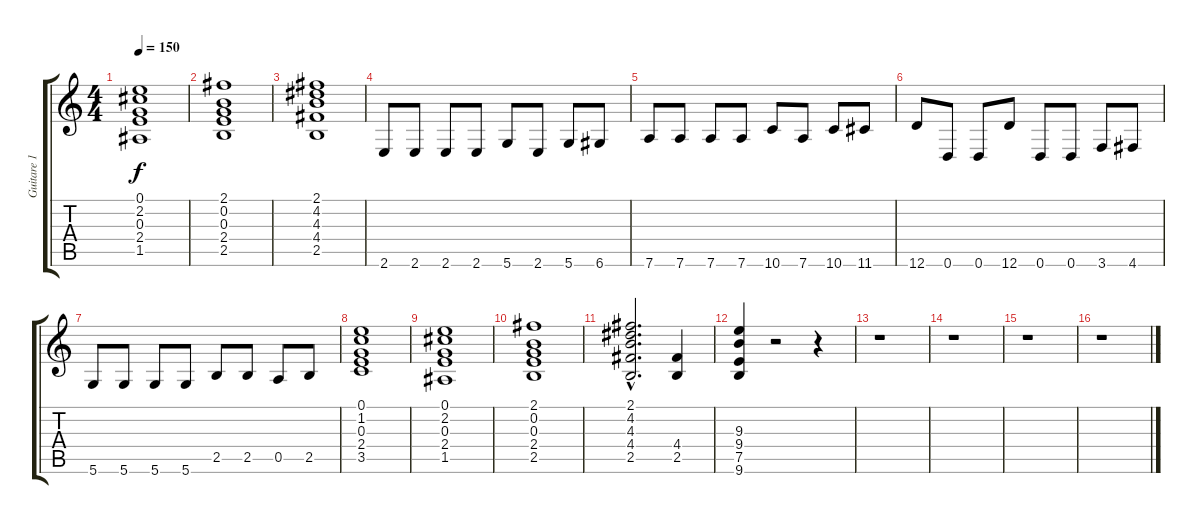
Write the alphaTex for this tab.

\track ("Guitare 1" "Guitare 1") {instrument overdrivenguitar}
\staff {score tabs}
\tuning (E4 B3 G3 D3 A2 D2) {hide}
\ts (4 4)
\tempo 150
\clef g2
\ks c
(0.1 2.2 0.3 2.4 1.5).1{dy f} |
(2.1 0.2 0.3 2.4 2.5).1 |
(2.1 4.2 4.3 4.4 2.5).1 |
2.6.8 2.6.8 2.6.8 2.6.8 5.6.8 2.6.8 5.6.8 6.6.8 |
7.6.8 7.6.8 7.6.8 7.6.8 10.6.8 7.6.8 10.6.8 11.6.8 |
12.6.8 0.6.8 0.6.8 12.6.8 0.6.8 0.6.8 3.6.8 4.6.8 |
5.6.8 5.6.8 5.6.8 5.6.8 2.5.8 2.5.8 0.5.8 2.5.8 |
(0.1 1.2 0.3 2.4 3.5).1 |
(0.1 2.2 0.3 2.4 1.5).1 |
(2.1 0.2 0.3 2.4 2.5).1 |
(2.1{hac} 4.2{hac} 4.3{hac} 4.4{hac} 2.5{hac}).2{d} (4.4 2.5).4 |
(9.3 9.4 7.5 9.6).4 r.2 r.4 |
r.1 |
r.1 |
r.1 |
r.1
